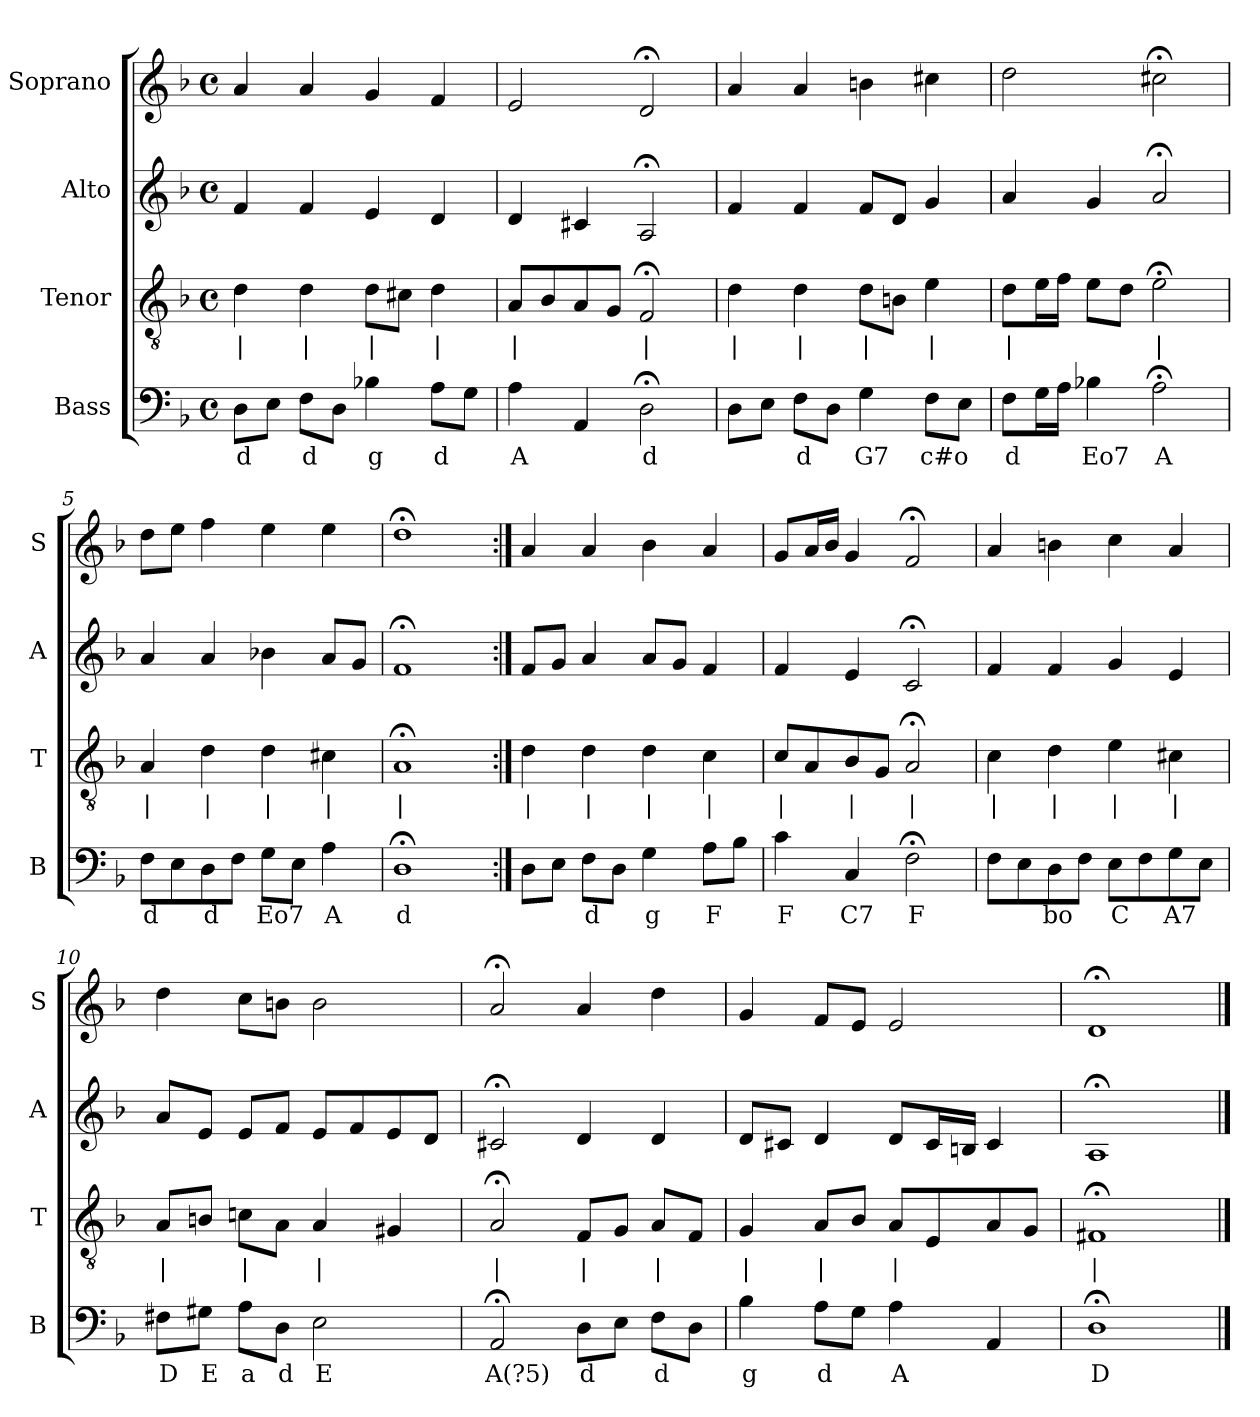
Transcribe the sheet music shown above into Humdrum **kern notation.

**kern	**text	**kern	**text	**kern	**kern
*part4	*part4	*part3	*part3	*part2	*part1
*staff4	*staff4	*staff3	*staff3	*staff2	*staff1
*I"Bass	*	*I"Tenor	*	*I"Alto	*I"Soprano
*I'B	*	*I'T	*	*I'A	*I'S
*clefF4	*	*clefGv2	*	*clefG2	*clefG2
*k[b-]	*	*k[b-]	*	*k[b-]	*k[b-]
*d:	*	*d:	*	*d:	*d:
*M4/4	*	*M4/4	*	*M4/4	*M4/4
*met(c)	*	*met(c)	*	*met(c)	*met(c)
*MM100	*	*MM100	*	*MM100	*MM100
=1	=1	=1	=1	=1	=1
8DL	d	4d	|	4f	4a
8EJ	.	.	.	.	.
8FL	d	4d	|	4f	4a
8DJ	.	.	.	.	.
4B-X	g	8dL	|	4e	4g
.	.	8c#XJ	.	.	.
8AL	d	4d	|	4d	4f
8GJ	.	.	.	.	.
=2	=2	=2	=2	=2	=2
4A	A	8AL	|	4d	2e
.	.	8B-	.	.	.
4AA	.	8A	.	4c#X	.
.	.	8GJ	.	.	.
2D;<	d	2F;<	|	2A;<	2d;<
=3	=3	=3	=3	=3	=3
8DL	.	4d	|	4f	4a
8EJ	.	.	.	.	.
8FL	d	4d	|	4f	4a
8DJ	.	.	.	.	.
4G	G7	8dL	|	8fL	4bn
.	.	8BnJ	.	8dJ	.
8FL	c#o	4e	|	4g	4cc#X
8EJ	.	.	.	.	.
=4	=4	=4	=4	=4	=4
8FL	d	8dL	|	4a	2dd
16GL	.	16eL	.	.	.
16AJJ	.	16fJJ	.	.	.
4B-X	Eo7	8eL	.	4g	.
.	.	8dJ	.	.	.
2A;<	A	2e;<	|	2a;<	2cc#X;<
=5	=5	=5	=5	=5	=5
8FL	d	4A	|	4a	8ddL
8E	.	.	.	.	8eeJ
8D	d	4d	|	4a	4ff
8FJ	.	.	.	.	.
8GL	Eo7	4d	|	4b-X	4ee
8EJ	.	.	.	.	.
4A	A	4c#X	|	8aL	4ee
.	.	.	.	8gJ	.
=6	=6	=6	=6	=6	=6
1D;<	d	1A;<	|	1f;<	1dd;<
=7:|!	=7:|!	=7:|!	=7:|!	=7:|!	=7:|!
8DL	.	4d	|	8fL	4a
8EJ	.	.	.	8gJ	.
8FL	d	4d	|	4a	4a
8DJ	.	.	.	.	.
4G	g	4d	|	8aL	4b-
.	.	.	.	8gJ	.
8AL	F	4c	|	4f	4a
8B-J	.	.	.	.	.
=8	=8	=8	=8	=8	=8
4c	F	8cL	|	4f	8gL
.	.	8A	.	.	16aL
.	.	.	.	.	16b-JJ
4C	C7	8B-	|	4e	4g
.	.	8GJ	.	.	.
2F;<	F	2A;<	|	2c;<	2f;<
=9	=9	=9	=9	=9	=9
8FL	.	4c	|	4f	4a
8E	.	.	.	.	.
8D	bo	4d	|	4f	4bn
8FJ	.	.	.	.	.
8EL	C	4e	|	4g	4cc
8F	.	.	.	.	.
8G	A7	4c#X	|	4e	4a
8EJ	.	.	.	.	.
=10	=10	=10	=10	=10	=10
8F#XL	D	8AL	|	8aL	4dd
8G#XJ	E	8BnJ	.	8eJ	.
8AL	a	8cnL	|	8eL	8ccL
8DJ	d	8AJ	.	8fJ	8bnJ
2E	E	4A	|	8eL	2b
.	.	.	.	8f	.
.	.	4G#X	.	8e	.
.	.	.	.	8dJ	.
=11	=11	=11	=11	=11	=11
2AA;<	A(?5)	2A;<	|	2c#X;<	2a;<
8DL	d	8FL	|	4d	4a
8EJ	.	8GJ	.	.	.
8FL	d	8AL	|	4d	4dd
8DJ	.	8FJ	.	.	.
=12	=12	=12	=12	=12	=12
4B-	g	4G	|	8dL	4g
.	.	.	.	8c#XJ	.
8AL	d	8AL	|	4d	8fL
8GJ	.	8B-J	.	.	8eJ
4A	A	8AL	|	8dL	2e
.	.	8E	.	16c#L	.
.	.	.	.	16BnJJ	.
4AA	.	8A	.	4c#	.
.	.	8GJ	.	.	.
=13	=13	=13	=13	=13	=13
1D;<	D	1F#X;<	|	1A;<	1d;<
==	==	==	==	==	==
*-	*-	*-	*-	*-	*-
